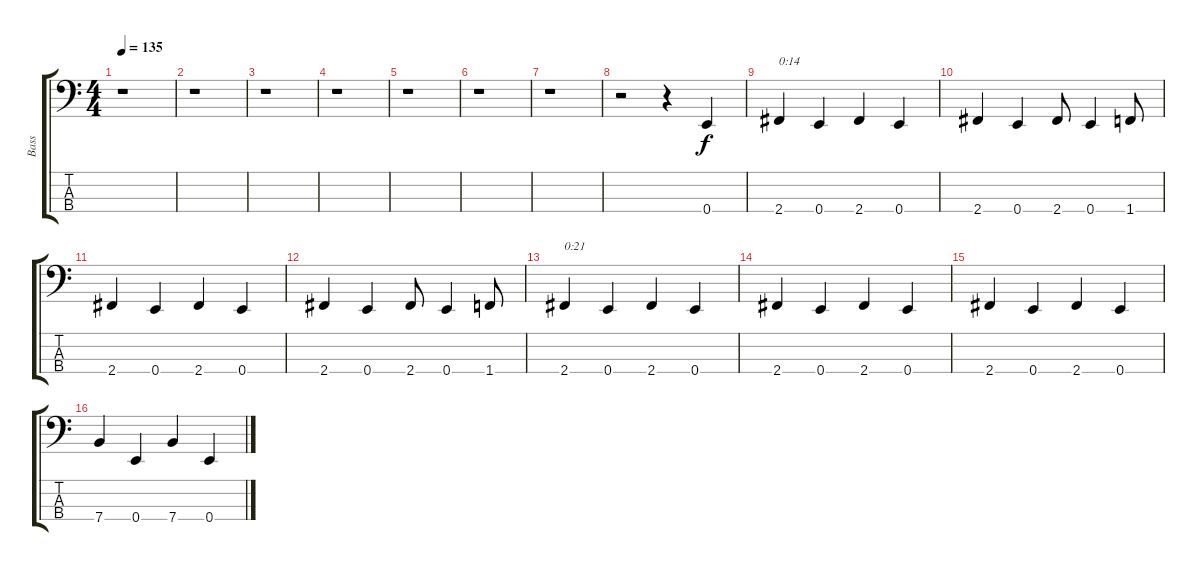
\track ("Bass" "Bass") {instrument electricbassfinger}
\staff {score tabs}
\tuning (G2 D2 A1 E1) {hide}
\ts (4 4)
\tempo 135
\clef f4
\ks c
r.1{dy f instrument electricbassfinger} |
r.1 |
r.1 |
r.1 |
r.1 |
r.1 |
r.1 |
r.2 r.4 0.4.4 |
2.4.4{txt "0:14"} 0.4.4 2.4.4 0.4.4 |
2.4.4 0.4.4 2.4.8 0.4.4 1.4.8 |
2.4.4 0.4.4 2.4.4 0.4.4 |
2.4.4 0.4.4 2.4.8 0.4.4 1.4.8 |
2.4.4{txt "0:21"} 0.4.4 2.4.4 0.4.4 |
2.4.4 0.4.4 2.4.4 0.4.4 |
2.4.4 0.4.4 2.4.4 0.4.4 |
7.4.4 0.4.4 7.4.4 0.4.4
